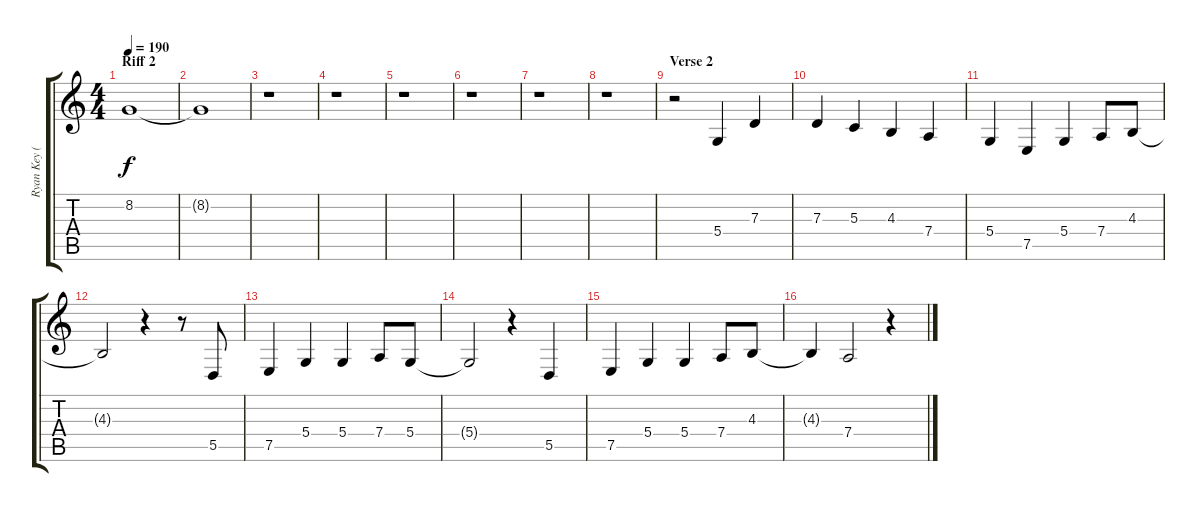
\track ("Ryan Key (Lead Vocal)" "Ryan Key (") {instrument clarinet}
\staff {score tabs}
\tuning (E4 B3 G3 D3 A2 E2) {hide}
\ts (4 4)
\section ("" "Riff 2")
\tempo 190
\clef g2
\ks c
8.2.1{dy f} |
8.2{t}.1 |
r.1 |
r.1 |
r.1 |
r.1 |
r.1 |
r.1 |
\section ("" "Verse 2")
r.2 5.4.4 7.3.4 |
7.3.4 5.3.4 4.3.4 7.4.4 |
5.4.4 7.5.4 5.4.4 7.4.8 4.3.8 |
4.3{t}.2 r.4 r.8 5.5.8 |
7.5.4 5.4.4 5.4.4 7.4.8 5.4.8 |
5.4{t}.2 r.4 5.5.4 |
7.5.4 5.4.4 5.4.4 7.4.8 4.3.8 |
4.3{t}.4 7.4.2 r.4
